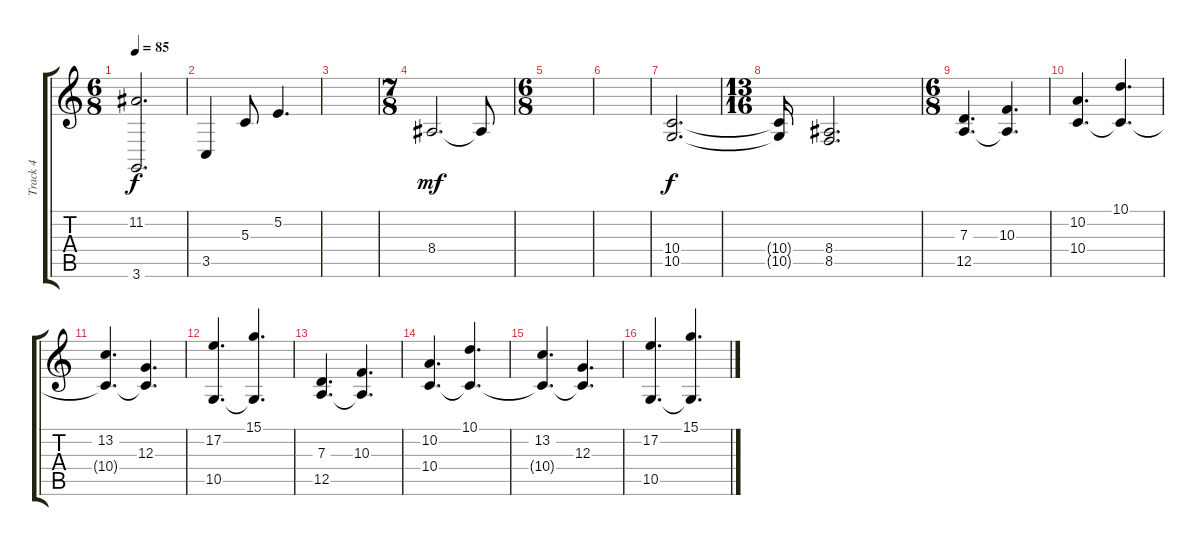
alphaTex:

\track ("Track 4" "Track 4") {instrument stringensemble1}
\staff {score tabs}
\tuning (E4 B3 G3 D3 A2 E2) {hide}
\ts (6 8)
\tempo 85
\clef g2
\ks c
(11.2 3.6).2{d dy f} |
3.5.4 5.3.8 5.2.4{d} |
|
\ts (7 8)
8.4.2{d dy mf} 8.4{t}.8 |
\ts (6 8)
|
|
(10.4 10.5).2{d dy f volume 13} |
\ts (13 16)
(10.4{t} 10.5{t}).16 (8.4 8.5).2{d} |
\ts (6 8)
(7.3 12.5).4{d volume 4} (10.3 12.5{t}).4{d} |
(10.2 10.4).4{d} (10.1 10.4{t}).4{d} |
(13.2 10.4{t}).4{d} (12.3 10.4{t}).4{d} |
(17.2 10.5).4{d} (15.1 10.5{t}).4{d} |
(7.3 12.5).4{d} (10.3 12.5{t}).4{d} |
(10.2 10.4).4{d} (10.1 10.4{t}).4{d} |
(13.2 10.4{t}).4{d volume 0} (12.3 10.4{t}).4{d} |
(17.2 10.5).4{d} (15.1 10.5{t}).4{d}
